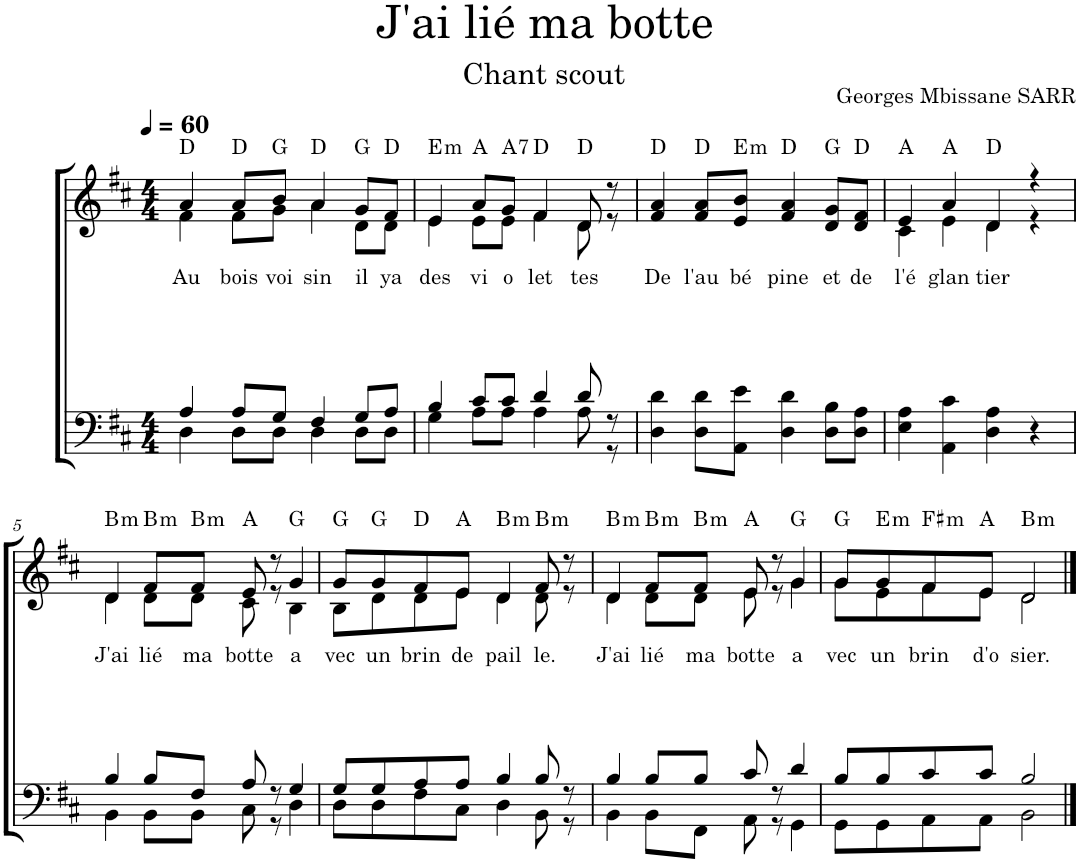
**kern	**kern	**text	**harte
*part2	*part1	*part1	*part1
*staff2	*staff1	*staff1	*
*I"Hommes	*I"Femmes	*	*
*clefF4	*clefG2	*	*
*k[f#c#]	*k[f#c#]	*	*
*M4/4	*M4/4	*	*
*MM60	*MM60	*	*
=1	=1	=1	=1
*^	*^	*	*
!	!	!	!	!LO:LY:b	!
4A/	4D\	4a/	4f#\	Au	D:maj
!	!	!	!	!LO:LY:b	!
8A/L	8D\L	8a/L	8f#\L	bois	D:maj
!	!	!	!	!LO:LY:b	!
8G/J	8D\J	8b/J	8g\J	voi	G:maj
!	!	!	!	!LO:LY:b	!
4F#/	4D\	4a/	4a\	sin	D:maj
!	!	!	!	!LO:LY:b	!
8G/L	8D\L	8g/L	8d\L	il	G:maj
!	!	!	!	!LO:LY:b	!
8A/J	8D\J	8f#/J	8d\J	ya	D:maj
=2	=2	=2	=2	=2	=2
!	!	!	!	!LO:LY:b	!LO:H:kt=m
4B/	4G\	4e/	4e\	des	E:min
!	!	!	!	!LO:LY:b	!
8c#/L	8A\L	8a/L	8e\L	vi	A:maj
!	!	!	!	!LO:LY:b	!LO:H:kt=7
8c#/J	8A\J	8g/J	8e\J	o	A:7
!	!	!	!	!LO:LY:b	!
4d/	4A\	4f#/	4f#\	let	D:maj
!	!	!	!	!LO:LY:b	!
8d/	8A\	8d/	8d\	tes	D:maj
8r	8r	8r	8r	.	.
=3	=3	=3	=3	=3	=3
!	!	!	!	!LO:LY:b	!
*v	*v	*	*	*	*
*	*v	*v	*	*
4D\ 4d\	4f#/ 4a/	De	D:maj
!	!	!LO:LY:b	!
8D\ 8d\L	8f#/ 8a/L	l'au	D:maj
!	!	!LO:LY:b	!LO:H:kt=m
8AA\ 8e\J	8e/ 8b/J	bé	E:min
!	!	!LO:LY:b	!
4D\ 4d\	4f#/ 4a/	pine	D:maj
!	!	!LO:LY:b	!
8D\ 8B\L	8d/ 8g/L	et	G:maj
!	!	!LO:LY:b	!
8D\ 8A\J	8d/ 8f#/J	de	D:maj
=4	=4	=4	=4
*	*^	*	*
!	!	!	!LO:LY:b	!
4E\ 4A\	4e/	4c#\	l'é	A:maj
!	!	!	!LO:LY:b	!
4AA\ 4c#\	4a/	4e\	glan	A:maj
!	!	!	!LO:LY:b	!
4D\ 4A\	4d/	4d\	tier	D:maj
4r	4r	4r	.	.
!!LO:LB:g=z	!!
=5	=5	=5	=5	=5
*^	*	*	*	*
!	!	!	!	!LO:LY:b	!LO:H:kt=m
4B/	4BB\	4d/	4d\	J'ai	B:min
!	!	!	!	!LO:LY:b	!LO:H:kt=m
8B/L	8BB\L	8f#/L	8d\L	lié	B:min
!	!	!	!	!LO:LY:b	!LO:H:kt=m
8F#/J	8BB\J	8f#/J	8d\J	ma	B:min
!	!	!	!	!LO:LY:b	!
8A/	8C#\	8e/	8c#\	botte	A:maj
8r	8r	8r	8r	.	.
!	!	!	!	!LO:LY:b	!
4G/	4D\	4g/	4B\	a	G:maj
=6	=6	=6	=6	=6	=6
!	!	!	!	!LO:LY:b	!
8G/L	8D\L	8g/L	8B\L	vec	G:maj
!	!	!	!	!LO:LY:b	!
8G/	8D\	8g/	8d\	un	G:maj
!	!	!	!	!LO:LY:b	!
8A/	8F#\	8f#/	8d\	brin	D:maj
!	!	!	!	!LO:LY:b	!
8A/J	8C#\J	8e/J	8e\J	de	A:maj
!	!	!	!	!LO:LY:b	!LO:H:kt=m
4B/	4D\	4d/	4d\	pail	B:min
!	!	!	!	!LO:LY:b	!LO:H:kt=m
8B/	8BB\	8f#/	8d\	le.	B:min
8r	8r	8r	8r	.	.
=7	=7	=7	=7	=7	=7
!	!	!	!	!LO:LY:b	!LO:H:kt=m
4B/	4BB\	4d/	4d\	J'ai	B:min
!	!	!	!	!LO:LY:b	!LO:H:kt=m
8B/L	8BB\L	8f#/L	8d\L	lié	B:min
!	!	!	!	!LO:LY:b	!LO:H:kt=m
8B/J	8FF#\J	8f#/J	8d\J	ma	B:min
!	!	!	!	!LO:LY:b	!
8c#/	8AA\	8e/	8e\	botte	A:maj
8r	8r	8r	8r	.	.
!	!	!	!	!LO:LY:b	!
4d/	4GG\	4g/	4g\	a	G:maj
=8	=8	=8	=8	=8	=8
!	!	!	!	!LO:LY:b	!
8B/L	8GG\L	8g/L	8g\L	vec	G:maj
!	!	!	!	!LO:LY:b	!LO:H:kt=m
8B/	8GG\	8g/	8e\	un	E:min
!	!	!	!	!LO:LY:b	!LO:H:kt=m
8c#/	8AA\	8f#/	8f#\	brin	F#:min
!	!	!	!	!LO:LY:b	!
8c#/J	8AA\J	8e/J	8e\J	d'o	A:maj
!	!	!	!	!LO:LY:b	!LO:H:kt=m
2B/	2BB\	2d/	2d\	sier.	B:min
*v	*v	*	*	*	*
*	*v	*v	*	*
==	==	==	==
*-	*-	*-	*-
